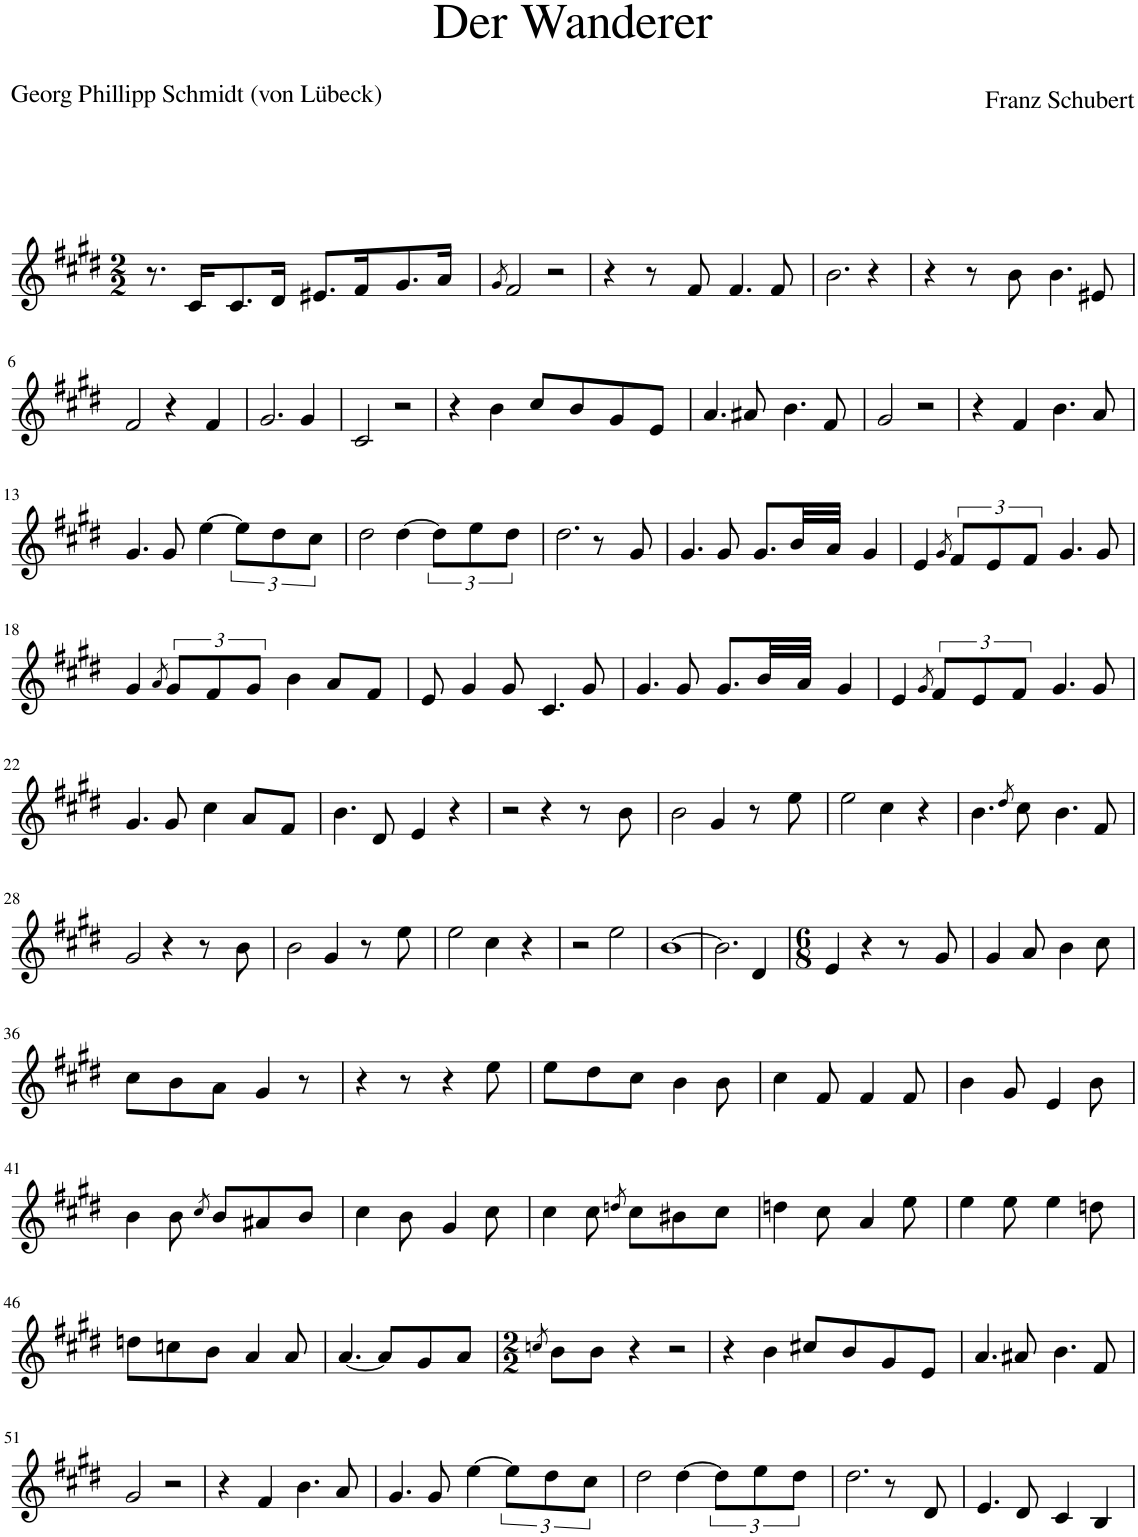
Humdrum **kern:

**kern
*part1
*staff1
*I"Piano
*I'Pno
*clefG2
*k[f#c#g#d#]
*M2/2
=1
8.r
16c#/KL
8.c#/
16d#/Jk
8.e#X/L
16f#/K
8.g#/
16a/Jk
=2
8qg#/
2f#/
2r
=3
4r
8r
8f#/
4.f#/
8f#/
=4
2.b\
4r
=5
4r
8r
8b\
4.b\
8e#X/
!!LO:LB:g=z
=6
2f#/
4r
4f#/
=7
2.g#/
4g#/
=8
2c#/
2r
=9
4r
4b\
8cc#/L
8b/
8g#/
8e/J
=10
4.a/
8a#X/
4.b\
8f#/
=11
2g#/
2r
=12
4r
4f#/
4.b\
8a/
!!LO:LB:g=z
=13
4.g#/
8g#/
[4ee\
12ee\L]
12dd#\
12cc#\J
=14
2dd#\
[4dd#\
12dd#\L]
12ee\
12dd#\J
=15
2.dd#\
8r
8g#/
=16
4.g#/
8g#/
8.g#/L
32b/LL
32a/JJJ
4g#/
=17
4e/
8qg#/
12f#/L
12e/
12f#/J
4.g#/
8g#/
!!LO:LB:g=z
=18
4g#/
8qa/
12g#/L
12f#/
12g#/J
4b\
8a/L
8f#/J
=19
8e/
4g#/
8g#/
4.c#/
8g#/
=20
4.g#/
8g#/
8.g#/L
32b/LL
32a/JJJ
4g#/
=21
4e/
8qg#/
12f#/L
12e/
12f#/J
4.g#/
8g#/
!!LO:LB:g=z
=22
4.g#/
8g#/
4cc#\
8a/L
8f#/J
=23
4.b\
8d#/
4e/
4r
=24
2r
4r
8r
8b\
=25
2b\
4g#/
8r
8ee\
=26
2ee\
4cc#\
4r
=27
4.b\
8qdd#/
8cc#\
4.b\
8f#/
!!LO:LB:g=z
=28
2g#/
4r
8r
8b\
=29
2b\
4g#/
8r
8ee\
=30
2ee\
4cc#\
4r
=31
2r
2ee\
=32
[1b
=33
2.b\]
4d#/
=34
*M6/8
4e/
4r
8r
8g#/
=35
4g#/
8a/
4b\
8cc#\
!!LO:LB:g=z
=36
8cc#\L
8b\
8a\J
4g#/
8r
=37
4r
8r
4r
8ee\
=38
8ee\L
8dd#\
8cc#\J
4b\
8b\
=39
4cc#\
8f#/
4f#/
8f#/
=40
4b\
8g#/
4e/
8b\
!!LO:LB:g=z
=41
4b\
8b\
8qcc#/
8b/L
8a#X/
8b/J
=42
4cc#\
8b\
4g#/
8cc#\
=43
4cc#\
8cc#\
8qddn/
8cc#\L
8b#X\
8cc#\J
=44
4ddn\
8cc#\
4a/
8ee\
=45
4ee\
8ee\
4ee\
8ddn\
!!LO:LB:g=z
=46
8ddn\L
8ccn\
8b\J
4a/
8a/
=47
[4.a/
8a/L]
8g#/
8a/J
=48
*M2/2
8qccn/
8b\L
8b\J
4r
2r
=49
4r
4b\
8cc#X/L
8b/
8g#/
8e/J
=50
4.a/
8a#X/
4.b\
8f#/
!!LO:LB:g=z
=51
2g#/
2r
=52
4r
4f#/
4.b\
8a/
=53
4.g#/
8g#/
[4ee\
12ee\L]
12dd#\
12cc#\J
=54
2dd#\
[4dd#\
12dd#\L]
12ee\
12dd#\J
=55
2.dd#\
8r
8d#/
=56
4.e/
8d#/
4c#/
4B/
=
*-
